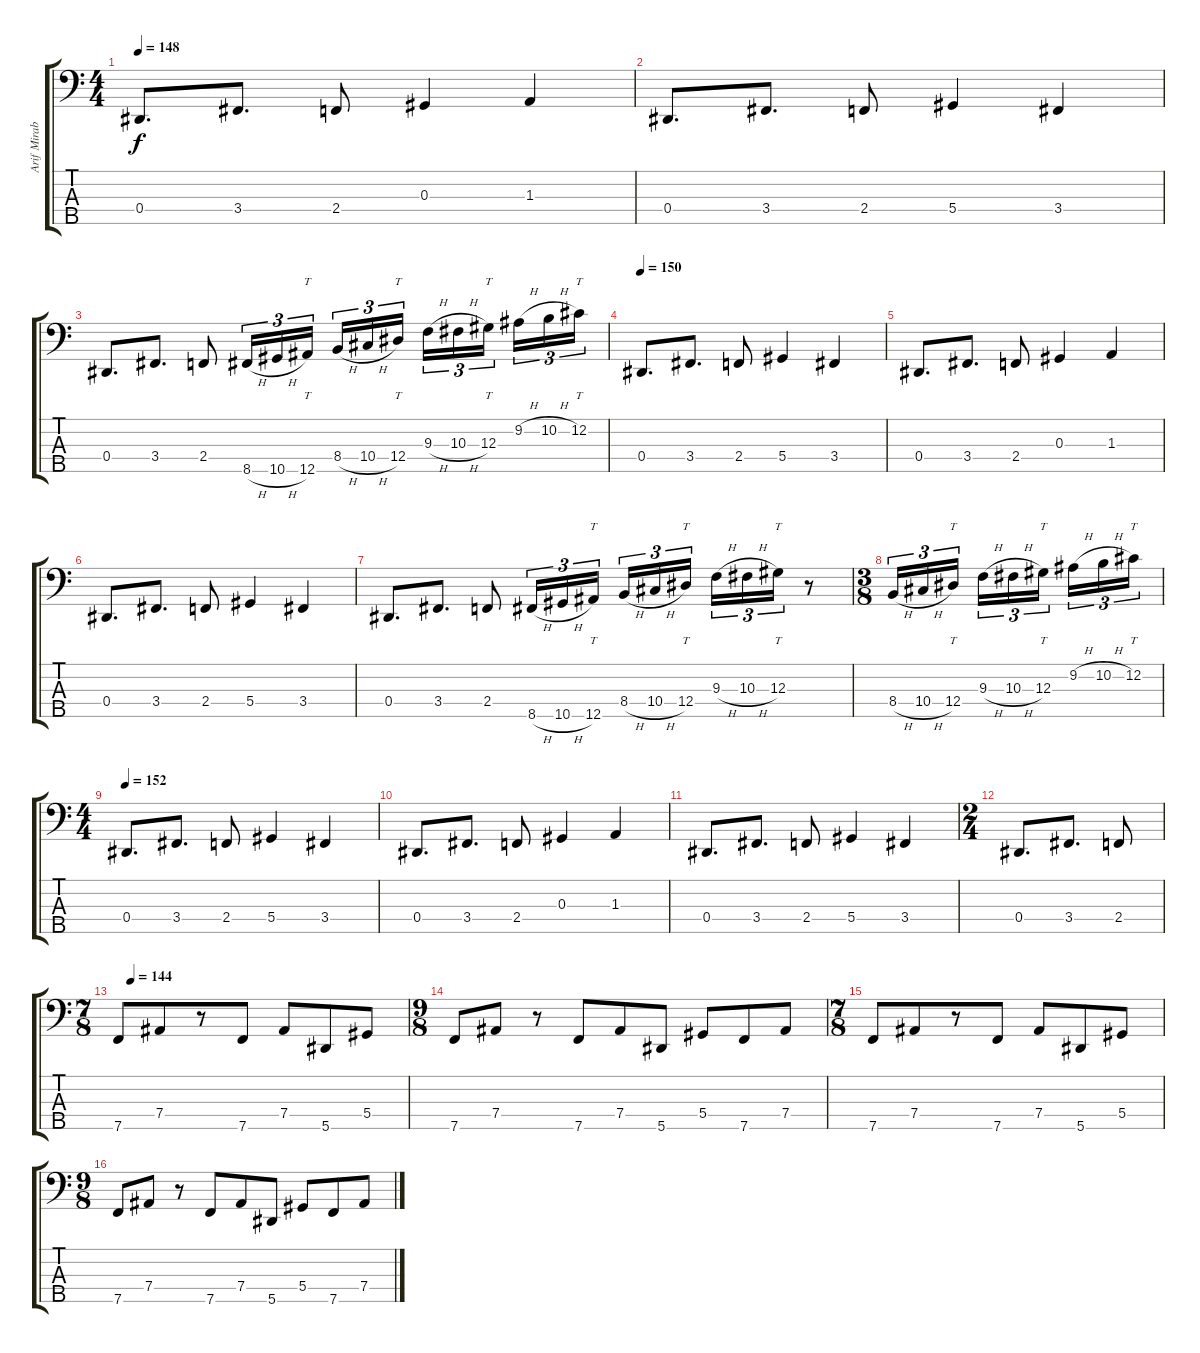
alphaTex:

\track ("Arif Mirabdolbaghi - Bass" "Arif Mirab") {instrument electricbassfinger}
\staff {score tabs}
\tuning (Gb2 Db2 Ab1 Eb1 Bb0) {hide}
\ts (4 4)
\tempo 148
\clef f4
\ks c
0.4.8{d dy f} 3.4.8{d} 2.4.8 0.3.4 1.3.4 |
0.4.8{d} 3.4.8{d} 2.4.8 5.4.4 3.4.4 |
0.4.8{d} 3.4.8{d} 2.4.8 8.5{h}.16{tu (3 2)} 10.5{h}.16{tu (3 2)} 12.5.16{tt tu (3 2) beam splitsecondary} 8.4{h}.16{tu (3 2)} 10.4{h}.16{tu (3 2)} 12.4.16{tt tu (3 2)} 9.3{h}.16{tu (3 2)} 10.3{h}.16{tu (3 2)} 12.3.16{tt tu (3 2) beam splitsecondary} 9.2{h}.16{tu (3 2)} 10.2{h}.16{tu (3 2)} 12.2.16{tt tu (3 2)} |
\tempo 150
0.4.8{d} 3.4.8{d} 2.4.8 5.4.4 3.4.4 |
0.4.8{d} 3.4.8{d} 2.4.8 0.3.4 1.3.4 |
0.4.8{d} 3.4.8{d} 2.4.8 5.4.4 3.4.4 |
0.4.8{d} 3.4.8{d} 2.4.8 8.5{h}.16{tu (3 2)} 10.5{h}.16{tu (3 2)} 12.5.16{tt tu (3 2) beam splitsecondary} 8.4{h}.16{tu (3 2)} 10.4{h}.16{tu (3 2)} 12.4.16{tt tu (3 2)} 9.3{h}.16{tu (3 2)} 10.3{h}.16{tu (3 2)} 12.3.16{tt tu (3 2)} r.8 |
\ts (3 8)
8.4{h}.16{tu (3 2)} 10.4{h}.16{tu (3 2)} 12.4.16{tt tu (3 2)} 9.3{h}.16{tu (3 2)} 10.3{h}.16{tu (3 2)} 12.3.16{tt tu (3 2)} 9.2{h}.16{tu (3 2)} 10.2{h}.16{tu (3 2)} 12.2.16{tt tu (3 2)} |
\ts (4 4)
\tempo 152
0.4.8{d} 3.4.8{d} 2.4.8 5.4.4 3.4.4 |
0.4.8{d} 3.4.8{d} 2.4.8 0.3.4 1.3.4 |
0.4.8{d} 3.4.8{d} 2.4.8 5.4.4 3.4.4 |
\ts (2 4)
0.4.8{d} 3.4.8{d} 2.4.8 |
\ts (7 8)
\tempo (144 0.047619047619047616)
7.5.8 7.4.8 r.8 7.5.8 7.4.8 5.5.8 5.4.8 |
\ts (9 8)
7.5.8 7.4.8 r.8 7.5.8 7.4.8 5.5.8 5.4.8 7.5.8 7.4.8 |
\ts (7 8)
7.5.8 7.4.8 r.8 7.5.8 7.4.8 5.5.8 5.4.8 |
\ts (9 8)
7.5.8 7.4.8 r.8 7.5.8 7.4.8 5.5.8 5.4.8 7.5.8 7.4.8
